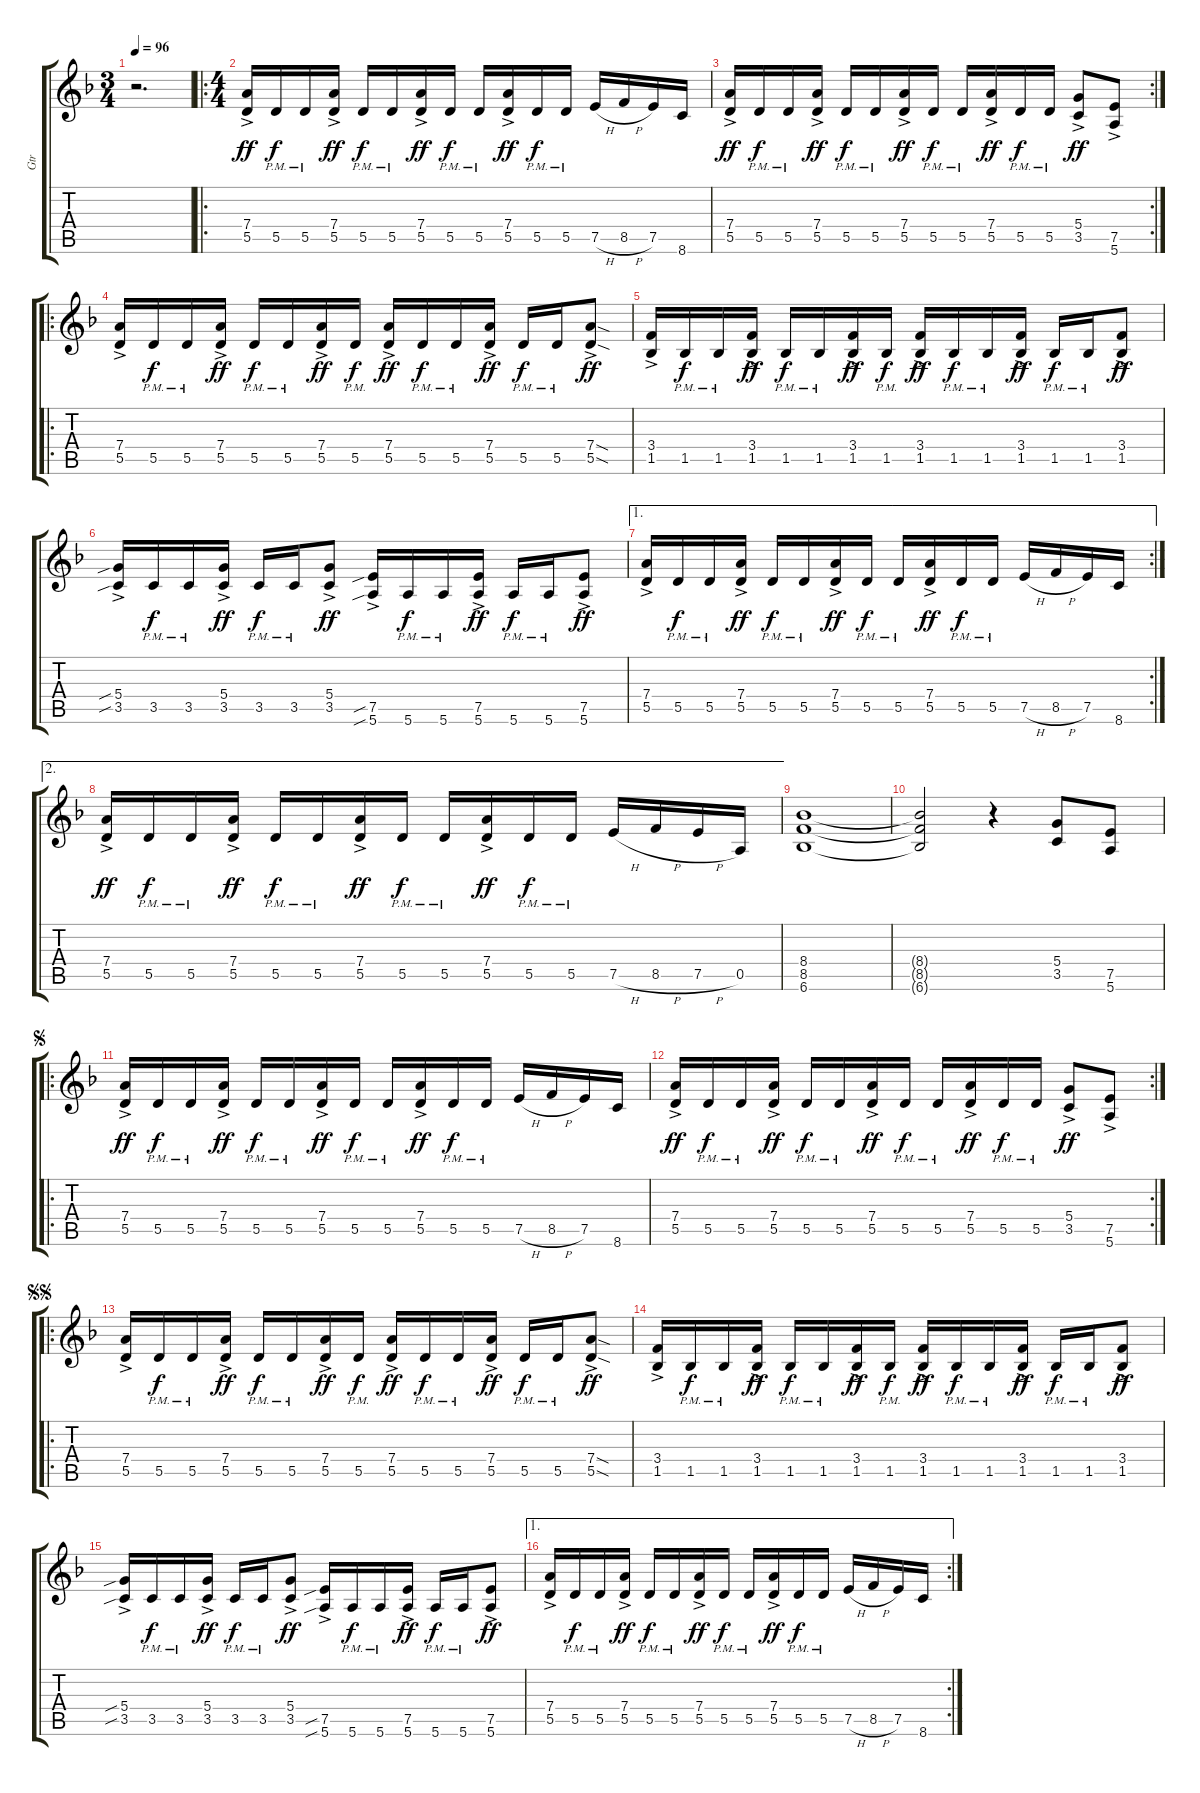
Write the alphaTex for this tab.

\track ("Gtr" "Gtr") {instrument distortionguitar}
\staff {score tabs}
\tuning (E4 B3 G3 D3 A2 E2) {hide}
\ts (3 4)
\tempo 96
\clef g2
\ks f
r.2{d dy ff instrument distortionguitar} |
\ro
\ts (4 4)
(7.4{ac} 5.5{ac}).16 5.5{pm}.16{dy f} 5.5{pm}.16 (7.4{ac} 5.5{ac}).16{dy ff} 5.5{pm}.16{dy f} 5.5{pm}.16 (7.4{ac} 5.5{ac}).16{dy ff} 5.5{pm}.16{dy f} 5.5{pm}.16 (7.4{ac} 5.5{ac}).16{dy ff} 5.5{pm}.16{dy f} 5.5{pm}.16 7.5{h}.16 8.5{h}.16 7.5.16 8.6.16 |
\rc 2
(7.4{ac} 5.5{ac}).16{dy ff} 5.5{pm}.16{dy f} 5.5{pm}.16 (7.4{ac} 5.5{ac}).16{dy ff} 5.5{pm}.16{dy f} 5.5{pm}.16 (7.4{ac} 5.5{ac}).16{dy ff} 5.5{pm}.16{dy f} 5.5{pm}.16 (7.4{ac} 5.5{ac}).16{dy ff} 5.5{pm}.16{dy f} 5.5{pm}.16 (5.4{ac} 3.5{ac}).8{dy ff} (7.5{ac} 5.6{ac}).8 |
\ro
(7.4{ac} 5.5{ac}).16 5.5{pm}.16{dy f} 5.5{pm}.16 (7.4{ac} 5.5{ac}).16{dy ff} 5.5{pm}.16{dy f} 5.5{pm}.16 (7.4{ac} 5.5{ac}).16{dy ff} 5.5{pm}.16{dy f} (7.4{ac} 5.5{ac}).16{dy ff} 5.5{pm}.16{dy f} 5.5{pm}.16 (7.4{ac} 5.5{ac}).16{dy ff} 5.5{pm}.16{dy f} 5.5{pm}.16 (7.4{sod ac} 5.5{sod ac}).8{dy ff} |
(3.4{ac} 1.5{ac}).16 1.5{pm}.16{dy f} 1.5{pm}.16 (3.4{ac} 1.5{ac}).16{dy ff} 1.5{pm}.16{dy f} 1.5{pm}.16 (3.4{ac} 1.5{ac}).16{dy ff} 1.5{pm}.16{dy f} (3.4{ac} 1.5{ac}).16{dy ff} 1.5{pm}.16{dy f} 1.5{pm}.16 (3.4{ac} 1.5{ac}).16{dy ff} 1.5{pm}.16{dy f} 1.5{pm}.16 (3.4{ac} 1.5{ac}).8{dy ff} |
(5.4{sib ac} 3.5{sib ac}).16 3.5{pm}.16{dy f} 3.5{pm}.16 (5.4{ac} 3.5{ac}).16{dy ff} 3.5{pm}.16{dy f} 3.5{pm}.16 (5.4{ac} 3.5{ac}).8{dy ff} (7.5{sib ac} 5.6{sib ac}).16 5.6{pm}.16{dy f} 5.6{pm}.16 (7.5{ac} 5.6{ac}).16{dy ff} 5.6{pm}.16{dy f} 5.6{pm}.16 (7.5{ac} 5.6{ac}).8{dy ff} |
\ae 1
\rc 2
(7.4{ac} 5.5{ac}).16 5.5{pm}.16{dy f} 5.5{pm}.16 (7.4{ac} 5.5{ac}).16{dy ff} 5.5{pm}.16{dy f} 5.5{pm}.16 (7.4{ac} 5.5{ac}).16{dy ff} 5.5{pm}.16{dy f} 5.5{pm}.16 (7.4{ac} 5.5{ac}).16{dy ff} 5.5{pm}.16{dy f} 5.5{pm}.16 7.5{h}.16 8.5{h}.16 7.5.16 8.6.16 |
\ae 2
(7.4{ac} 5.5{ac}).16{dy ff} 5.5{pm}.16{dy f} 5.5{pm}.16 (7.4{ac} 5.5{ac}).16{dy ff} 5.5{pm}.16{dy f} 5.5{pm}.16 (7.4{ac} 5.5{ac}).16{dy ff} 5.5{pm}.16{dy f} 5.5{pm}.16 (7.4{ac} 5.5{ac}).16{dy ff} 5.5{pm}.16{dy f} 5.5{pm}.16 7.5{h}.16 8.5{h}.16 7.5{h}.16 0.5.16 |
(8.4 8.5 6.6).1 |
(8.4{t} 8.5{t} 6.6{t}).2 r.4 (5.4 3.5).8 (7.5 5.6).8 |
\ro
\jump segno
(7.4{ac} 5.5{ac}).16{dy ff} 5.5{pm}.16{dy f} 5.5{pm}.16 (7.4{ac} 5.5{ac}).16{dy ff} 5.5{pm}.16{dy f} 5.5{pm}.16 (7.4{ac} 5.5{ac}).16{dy ff} 5.5{pm}.16{dy f} 5.5{pm}.16 (7.4{ac} 5.5{ac}).16{dy ff} 5.5{pm}.16{dy f} 5.5{pm}.16 7.5{h}.16 8.5{h}.16 7.5.16 8.6.16 |
\rc 2
(7.4{ac} 5.5{ac}).16{dy ff} 5.5{pm}.16{dy f} 5.5{pm}.16 (7.4{ac} 5.5{ac}).16{dy ff} 5.5{pm}.16{dy f} 5.5{pm}.16 (7.4{ac} 5.5{ac}).16{dy ff} 5.5{pm}.16{dy f} 5.5{pm}.16 (7.4{ac} 5.5{ac}).16{dy ff} 5.5{pm}.16{dy f} 5.5{pm}.16 (5.4{ac} 3.5{ac}).8{dy ff} (7.5{ac} 5.6{ac}).8 |
\ro
\jump segnosegno
(7.4{ac} 5.5{ac}).16 5.5{pm}.16{dy f} 5.5{pm}.16 (7.4{ac} 5.5{ac}).16{dy ff} 5.5{pm}.16{dy f} 5.5{pm}.16 (7.4{ac} 5.5{ac}).16{dy ff} 5.5{pm}.16{dy f} (7.4{ac} 5.5{ac}).16{dy ff} 5.5{pm}.16{dy f} 5.5{pm}.16 (7.4{ac} 5.5{ac}).16{dy ff} 5.5{pm}.16{dy f} 5.5{pm}.16 (7.4{sod ac} 5.5{sod ac}).8{dy ff} |
(3.4{ac} 1.5{ac}).16 1.5{pm}.16{dy f} 1.5{pm}.16 (3.4{ac} 1.5{ac}).16{dy ff} 1.5{pm}.16{dy f} 1.5{pm}.16 (3.4{ac} 1.5{ac}).16{dy ff} 1.5{pm}.16{dy f} (3.4{ac} 1.5{ac}).16{dy ff} 1.5{pm}.16{dy f} 1.5{pm}.16 (3.4{ac} 1.5{ac}).16{dy ff} 1.5{pm}.16{dy f} 1.5{pm}.16 (3.4{ac} 1.5{ac}).8{dy ff} |
(5.4{sib ac} 3.5{sib ac}).16 3.5{pm}.16{dy f} 3.5{pm}.16 (5.4{ac} 3.5{ac}).16{dy ff} 3.5{pm}.16{dy f} 3.5{pm}.16 (5.4{ac} 3.5{ac}).8{dy ff} (7.5{sib ac} 5.6{sib ac}).16 5.6{pm}.16{dy f} 5.6{pm}.16 (7.5{ac} 5.6{ac}).16{dy ff} 5.6{pm}.16{dy f} 5.6{pm}.16 (7.5{ac} 5.6{ac}).8{dy ff} |
\ae 1
\rc 2
(7.4{ac} 5.5{ac}).16 5.5{pm}.16{dy f} 5.5{pm}.16 (7.4{ac} 5.5{ac}).16{dy ff} 5.5{pm}.16{dy f} 5.5{pm}.16 (7.4{ac} 5.5{ac}).16{dy ff} 5.5{pm}.16{dy f} 5.5{pm}.16 (7.4{ac} 5.5{ac}).16{dy ff} 5.5{pm}.16{dy f} 5.5{pm}.16 7.5{h}.16 8.5{h}.16 7.5.16 8.6.16
